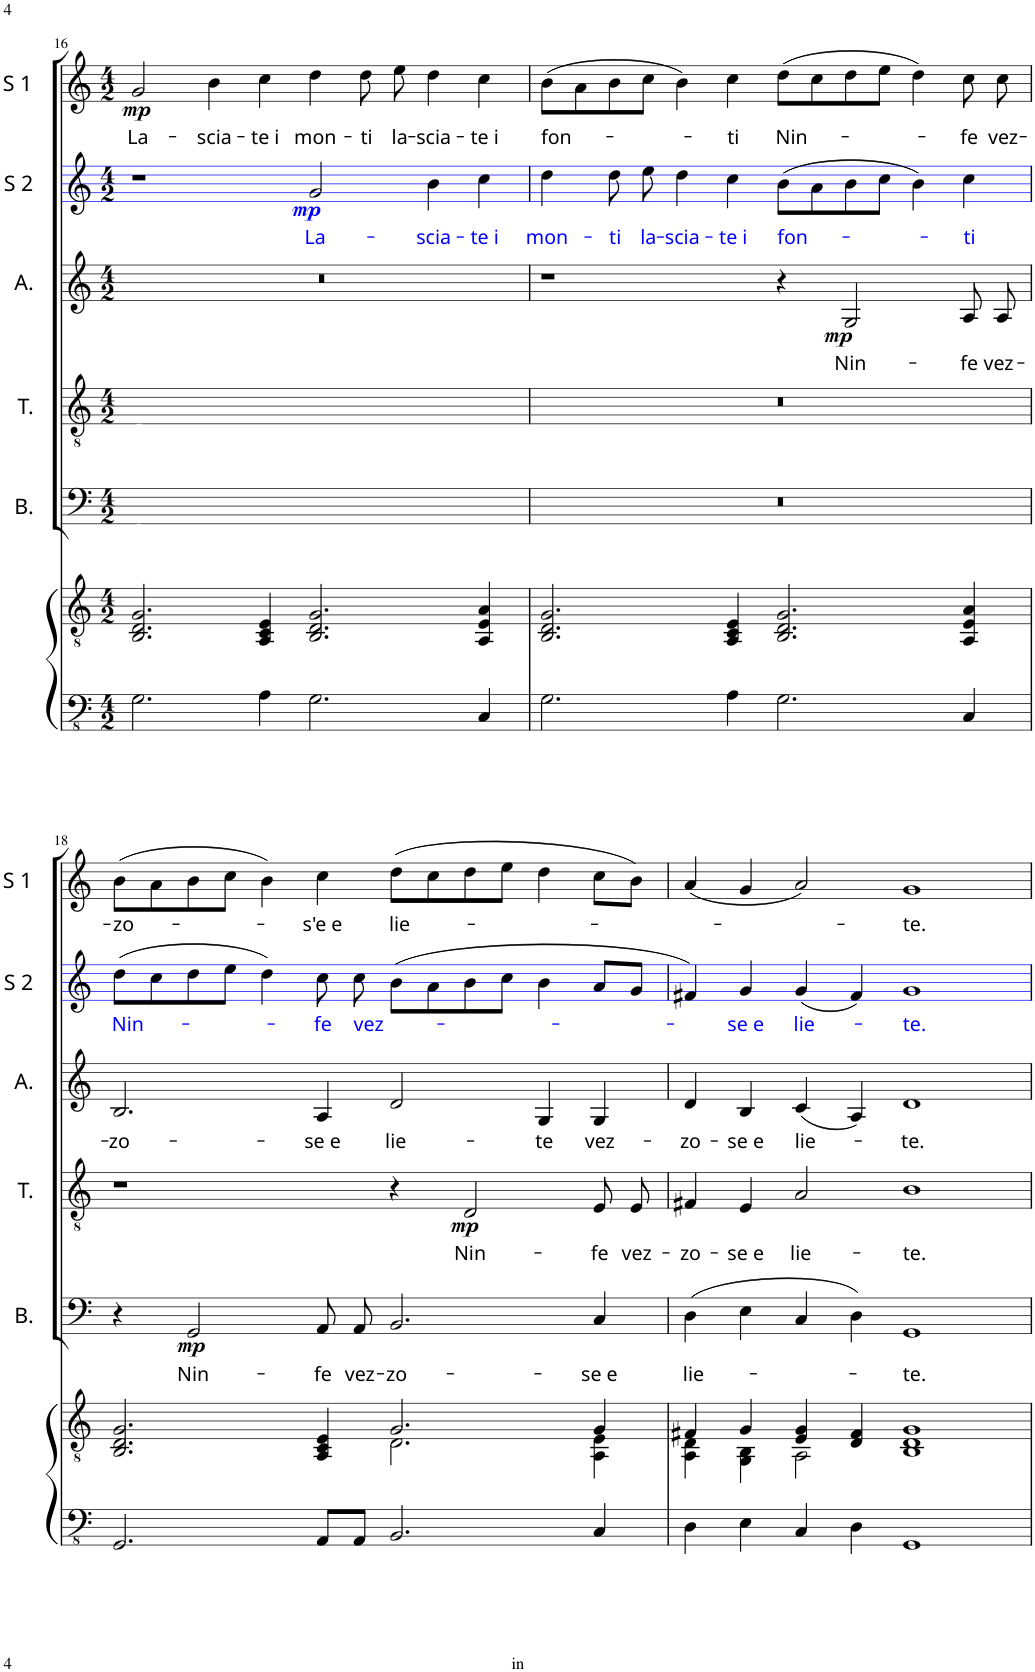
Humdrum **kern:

**kern	**kern	**kern	**text	**dynam	**kern	**text	**dynam	**kern	**text	**dynam	**kern	**text	**dynam	**kern	**text	**dynam
*part6	*part6	*part5	*part5	*part5	*part4	*part4	*part4	*part3	*part3	*part3	*part2	*part2	*part2	*part1	*part1	*part1
*staff7	*staff6	*staff5	*staff5	*staff5	*staff4	*staff4	*staff4	*staff3	*staff3	*staff3	*staff2	*staff2	*staff2	*staff1	*staff1	*staff1
*I"Piano	*	*I"B.	*	*	*I"T.	*	*	*I"A.	*	*	*I"S 2	*	*	*I"S 1	*	*
*I'Pno	*	*I'B.	*	*	*I'T.	*	*	*I'A.	*	*	*I'S 2	*	*	*I'S 1	*	*
!!LO:PB:g=z
*clefFv4	*clefGv2	*clefF4	*	*	*clefGv2	*	*	*clefG2	*	*	*clefG2	*	*	*clefG2	*	*
*k[]	*k[]	*k[]	*	*	*k[]	*	*	*k[]	*	*	*k[]	*	*	*k[]	*	*
*M4/2	*M4/2	*M4/2	*	*	*M4/2	*	*	*M4/2	*	*	*M4/2	*	*	*M4/2	*	*
=16	=16	=16	=16	=16	=16	=16	=16	=16	=16	=16	=16	=16	=16	=16	=16	=16
!	!	!	!	!	!	!	!	!	!	!	!	!	!	!	!LO:LY:b	!LO:DY:b
2.GG\	2.BB/ 2.D/ 2.G/	0FF!i	.	.	0D!i	.	.	0r	.	.	1r	.	.	2g/	La-	mp
!	!	!	!	!	!	!	!	!	!	!	!	!	!	!	!LO:LY:b	!
.	.	.	.	.	.	.	.	.	.	.	.	.	.	4b\	-scia-	.
!	!	!	!	!	!	!	!	!	!	!	!	!	!	!	!LO:LY:b	!
4AA\	4AA/ 4C/ 4E/	.	.	.	.	.	.	.	.	.	.	.	.	4cc\	-te i	.
!	!	!	!	!	!	!	!	!	!	!	!	!LO:LY:b:color=#0000FF	!LO:DY:b	!	!LO:LY:b	!
2.GG\	2.BB/ 2.D/ 2.G/	.	.	.	.	.	.	.	.	.	2g/	La-	mp	4dd\	mon-	.
!	!	!	!	!	!	!	!	!	!	!	!	!	!	!	!LO:LY:b	!
.	.	.	.	.	.	.	.	.	.	.	.	.	.	8dd\	-ti	.
!	!	!	!	!	!	!	!	!	!	!	!	!	!	!	!LO:LY:b	!
.	.	.	.	.	.	.	.	.	.	.	.	.	.	8ee\	la-	.
!	!	!	!	!	!	!	!	!	!	!	!	!LO:LY:b:color=#0000FF	!	!	!LO:LY:b	!
.	.	.	.	.	.	.	.	.	.	.	4b\	-scia-	.	4dd\	-scia-	.
!	!	!	!	!	!	!	!	!	!	!	!	!LO:LY:b:color=#0000FF	!	!	!LO:LY:b	!
4CC/	4AA/ 4E/ 4A/	.	.	.	.	.	.	.	.	.	4cc\	-te i	.	4cc\	-te i	.
=17	=17	=17	=17	=17	=17	=17	=17	=17	=17	=17	=17	=17	=17	=17	=17	=17
!	!	!	!	!	!	!	!	!	!	!	!	!LO:LY:b:color=#0000FF	!	!	!LO:LY:b	!
2.GG\	2.BB/ 2.D/ 2.G/	0r	.	.	0r	.	.	1r	.	.	4dd\	mon-	.	(8b\L	fon-	.
.	.	.	.	.	.	.	.	.	.	.	.	.	.	8a\	.	.
!	!	!	!	!	!	!	!	!	!	!	!	!LO:LY:b:color=#0000FF	!	!	!	!
.	.	.	.	.	.	.	.	.	.	.	8dd\	-ti	.	8b\	.	.
!	!	!	!	!	!	!	!	!	!	!	!	!LO:LY:b:color=#0000FF	!	!	!	!
.	.	.	.	.	.	.	.	.	.	.	8ee\	la-	.	8cc\J	.	.
!	!	!	!	!	!	!	!	!	!	!	!	!LO:LY:b:color=#0000FF	!	!	!	!
.	.	.	.	.	.	.	.	.	.	.	4dd\	-scia-	.	4b\)	.	.
!	!	!	!	!	!	!	!	!	!	!	!	!LO:LY:b:color=#0000FF	!	!	!LO:LY:b	!
4AA\	4AA/ 4C/ 4E/	.	.	.	.	.	.	.	.	.	4cc\	-te i	.	4cc\	-ti	.
!	!	!	!	!	!	!	!	!	!	!	!	!LO:LY:b:color=#0000FF	!	!	!LO:LY:b	!
2.GG\	2.BB/ 2.D/ 2.G/	.	.	.	.	.	.	4r	.	.	(8b\L	fon-	.	(8dd\L	Nin-	.
.	.	.	.	.	.	.	.	.	.	.	8a\	.	.	8cc\	.	.
!	!	!	!	!	!	!	!	!	!LO:LY:b	!LO:DY:b	!	!	!	!	!	!
.	.	.	.	.	.	.	.	2G/	Nin-	mp	8b\	.	.	8dd\	.	.
.	.	.	.	.	.	.	.	.	.	.	8cc\J	.	.	8ee\J	.	.
.	.	.	.	.	.	.	.	.	.	.	4b\)	.	.	4dd\)	.	.
!	!	!	!	!	!	!	!	!	!LO:LY:b	!	!	!LO:LY:b:color=#0000FF	!	!	!LO:LY:b	!
4CC/	4AA/ 4E/ 4A/	.	.	.	.	.	.	8A/L	-fe	.	4cc\	-ti	.	8cc\	-fe	.
!	!	!	!	!	!	!	!	!	!LO:LY:b	!	!	!	!	!	!LO:LY:b	!
.	.	.	.	.	.	.	.	8A/J	vez-	.	.	.	.	8cc\	vez-	.
!!LO:LB:g=z
=18	=18	=18	=18	=18	=18	=18	=18	=18	=18	=18	=18	=18	=18	=18	=18	=18
*	*^	*	*	*	*	*	*	*	*	*	*	*	*	*	*	*
!	!	!	!	!	!	!	!	!	!	!LO:LY:b	!	!	!LO:LY:b:color=#0000FF	!	!	!LO:LY:b	!
2.GGG/	2.BB/ 2.D/ 2.G/	1ryy	4r	.	.	1r	.	.	2.B/	-zo-	.	(8dd\L	Nin-	.	(8b\L	-zo-	.
.	.	.	.	.	.	.	.	.	.	.	.	8cc\	.	.	8a\	.	.
!	!	!	!	!LO:LY:b	!LO:DY:b	!	!	!	!	!	!	!	!	!	!	!	!
.	.	.	2GG/	Nin-	mp	.	.	.	.	.	.	8dd\	.	.	8b\	.	.
.	.	.	.	.	.	.	.	.	.	.	.	8ee\J	.	.	8cc\J	.	.
.	.	.	.	.	.	.	.	.	.	.	.	4dd\)	.	.	4b\)	.	.
!	!	!	!	!LO:LY:b	!	!	!	!	!	!LO:LY:b	!	!	!LO:LY:b:color=#0000FF	!	!	!LO:LY:b	!
8AAA/L	4AA/ 4C/ 4E/	.	8AA/L	-fe	.	.	.	.	4A/	-se e	.	8cc\	-fe	.	4cc\	-s'e e	.
!	!	!	!	!LO:LY:b	!	!	!	!	!	!	!	!	!LO:LY:b:color=#0000FF	!	!	!	!
8AAA/J	.	.	8AA/J	vez-	.	.	.	.	.	.	.	8cc\	vez-	.	.	.	.
!	!	!	!	!LO:LY:b	!	!	!	!	!	!LO:LY:b	!	!	!	!	!	!LO:LY:b	!
2.BBB/	2.G/	2.D\	2.BB/	-zo-	.	4r	.	.	2d/	lie-	.	(8b\L	.	.	(8dd\L	lie-	.
.	.	.	.	.	.	.	.	.	.	.	.	8a\	.	.	8cc\	.	.
!	!	!	!	!	!	!	!LO:LY:b	!LO:DY:b	!	!	!	!	!	!	!	!	!
.	.	.	.	.	.	2D/	Nin-	mp	.	.	.	8b\	.	.	8dd\	.	.
.	.	.	.	.	.	.	.	.	.	.	.	8cc\J	.	.	8ee\J	.	.
!	!	!	!	!	!	!	!	!	!	!LO:LY:b	!	!	!	!	!	!	!
.	.	.	.	.	.	.	.	.	4G/	-te	.	4b\	.	.	4dd\	.	.
!	!	!	!	!LO:LY:b	!	!	!LO:LY:b	!	!	!LO:LY:b	!	!	!	!	!	!	!
4CC/	4G/	4AA\ 4E\	4C/	-se e	.	8E/L	-fe	.	4G/	vez-	.	8a/L	.	.	8cc\L	.	.
!	!	!	!	!	!	!	!LO:LY:b	!	!	!	!	!	!	!	!	!	!
.	.	.	.	.	.	8E/J	vez-	.	.	.	.	8g/J	.	.	8b\J)	.	.
=19	=19	=19	=19	=19	=19	=19	=19	=19	=19	=19	=19	=19	=19	=19	=19	=19	=19
!	!	!	!	!LO:LY:b	!	!	!LO:LY:b	!	!	!LO:LY:b	!	!	!	!	!	!	!
4DD\	4F#X/	4AA\ 4D\	(4D\	lie-	.	4F#X/	-zo-	.	4d/	-zo-	.	4f#X/)	.	.	(4a/	.	.
!	!	!	!	!	!	!	!LO:LY:b	!	!	!LO:LY:b	!	!	!LO:LY:b:color=#0000FF	!	!	!	!
4EE\	4G/	4GG\ 4BB\	4E\	.	.	4E/	-se e	.	4B/	-se e	.	4g/	-se e	.	4g/	.	.
!	!	!	!	!	!	!	!LO:LY:b	!	!	!LO:LY:b	!	!	!LO:LY:b:color=#0000FF	!	!	!	!
4CC/	4E/ 4G/	2AA\	4C/	.	.	2A/	lie-	.	(4c/	lie-	.	(4g/	lie-	.	2a/)	.	.
4DD\	4D/ 4F#/	.	4D\)	.	.	.	.	.	4A/)	.	.	4f#/)	.	.	.	.	.
!	!	!	!	!LO:LY:b	!	!	!LO:LY:b	!	!	!LO:LY:b	!	!	!LO:LY:b:color=#0000FF	!	!	!LO:LY:b	!
1GGG	1G	1BB 1D	1GG	-te.	.	1B	-te.	.	1d	-te.	.	1g	-te.	.	1g	-te.	.
*	*v	*v	*	*	*	*	*	*	*	*	*	*	*	*	*	*	*
=	=	=	=	=	=	=	=	=	=	=	=	=	=	=	=	=
*-	*-	*-	*-	*-	*-	*-	*-	*-	*-	*-	*-	*-	*-	*-	*-	*-
